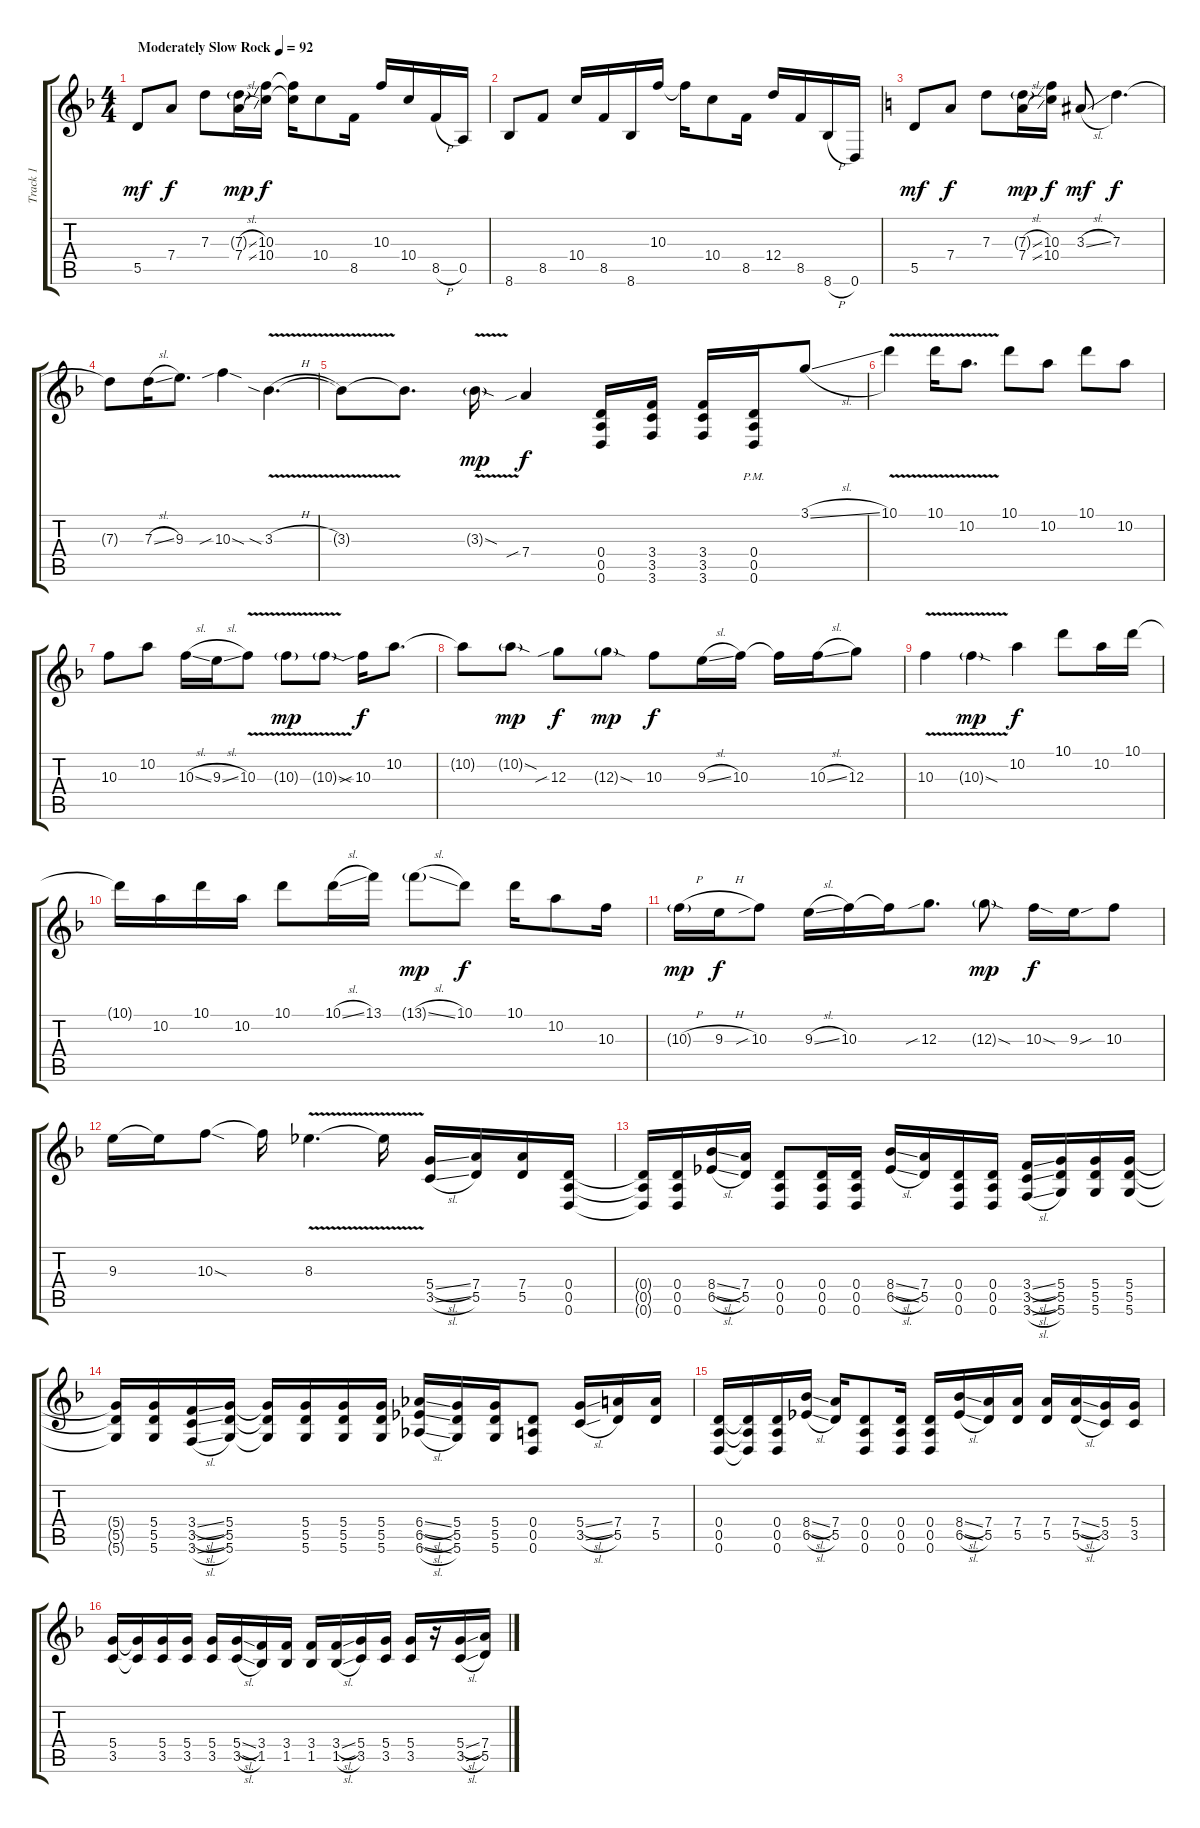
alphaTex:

\track ("Track 1" "Track 1") {instrument distortionguitar}
\staff {score tabs}
\tuning (E4 B3 G3 D3 A2 D2) {hide}
\ts (4 4)
\tempo (92 "Moderately Slow Rock")
\clef g2
\ks f
5.5.8{dy mf instrument distortionguitar} 7.4.8{dy f} 7.3.8 (7.3{sl g} 7.4{sl}).16{dy mp} (10.3 10.4).16{dy f} (10.3{t} 10.4{t}).16 10.4.8 8.5.16 10.3.16 10.4.16 8.5{h}.16 0.5.16 |
8.6.8 8.5.8 10.4.16 8.5.16 8.6.16 10.3.16 10.3{t}.16 10.4.8 8.5.16 12.4.16 8.5.16 8.6{h}.16 0.6.16 |
\ks c
5.5.8{dy mf} 7.4.8{dy f} 7.3.8 (7.3{sl g} 7.4{sl}).16{dy mp} (10.3 10.4).16{dy f} 3.3{sl}.8{dy mf} 7.3.4{d dy f} |
\ks f
7.3{t}.8 7.3{sl}.16 9.3.8{d} 10.3{sib sod}.4 3.3{v sia h}.4{d} |
3.3{t}.8 3.3{t}.8{d} 3.3{v sod g}.16{dy mp} 7.4{sib}.4{dy f} (0.4 0.5 0.6).16 (3.4 3.5 3.6).16 (3.4 3.5 3.6).16 (0.4 0.5{pm} 0.6).16 3.1{sl}.8 |
10.1{v}.4 10.1{v}.16 10.2{v}.8{d} 10.1.8 10.2.8 10.1.8 10.2.8 |
10.3.8 10.2.8 10.3{sl}.16 9.3{sl}.16 10.3{v}.8 10.3{v g}.8{dy mp} 10.3{v sod g}.8 10.3{sib}.16{dy f} 10.2.8{d} |
10.2{t}.8 10.2{sod g}.8{dy mp} 12.3{sib}.8{dy f} 12.3{sod g}.8{dy mp} 10.3.8{dy f} 9.3{sl}.16 10.3.16 10.3{t}.16 10.3{sl}.16 12.3.8 |
10.3{v}.4 10.3{v sod g}.4{dy mp} 10.2.4{dy f} 10.1.8 10.2.16 10.1.16 |
10.1{t}.16 10.2.16 10.1.16 10.2.16 10.1.8 10.1{sl}.16 13.1.16 13.1{sl g}.8{dy mp} 10.1.8{dy f} 10.1.16 10.2.8 10.3.16 |
10.3{h g}.16{dy mp} 9.3{h}.16{dy f} 10.3{sib}.8 9.3{sl}.16 10.3.16 10.3{t}.16 12.3{sib}.8{d} 12.3{sod g}.8{dy mp} 10.3{sod}.16{dy f} 9.3{sou}.16 10.3.8 |
9.3.16 9.3{t}.16 10.3{sod}.8 10.3{t}.16 8.3{v}.4{d} 8.3{t}.16 (5.4{sl} 3.5{sl}).16 (7.4 5.5).16 (7.4 5.5).16 (0.4 0.5 0.6).16 |
(0.4{t} 0.5{t} 0.6{t}).16 (0.4 0.5 0.6).16 (8.4{sl} 6.5{sl}).16 (7.4 5.5).16 (0.4 0.5 0.6).8 (0.4 0.5 0.6).16 (0.4 0.5 0.6).16 (8.4{sl} 6.5{sl}).16 (7.4 5.5).16 (0.4 0.5 0.6).16 (0.4 0.5 0.6).16 (3.4{sl} 3.5{sl} 3.6{sl}).16 (5.4 5.5 5.6).16 (5.4 5.5 5.6).16 (5.4 5.5 5.6).16 |
(5.4{t} 5.5{t} 5.6{t}).16 (5.4 5.5 5.6).16 (3.4{sl} 3.5{sl} 3.6{sl}).16 (5.4 5.5 5.6).16 (5.4{t} 5.5{t} 5.6{t}).16 (5.4 5.5 5.6).16 (5.4 5.5 5.6).16 (5.4 5.5 5.6).16 (6.4{sl} 6.5{sl} 6.6{sl}).16 (5.4 5.5 5.6).16 (5.4 5.5 5.6).16 (0.4 0.5 0.6).8 (5.4{sl} 3.5{sl}).16 (7.4 5.5).16 (7.4 5.5).16 |
(0.4 0.5 0.6).16 (0.4{t} 0.5{t} 0.6{t}).16 (0.4 0.5 0.6).16 (8.4{sl} 6.5{sl}).16 (7.4 5.5).16 (0.4 0.5 0.6).8 (0.4 0.5 0.6).16 (0.4 0.5 0.6).16 (8.4{sl} 6.5{sl}).16 (7.4 5.5).16 (7.4 5.5).16 (7.4 5.5).16 (7.4{sl} 5.5{sl}).16 (5.4 3.5).16 (5.4 3.5).16 |
(5.4 3.5).16 (5.4{t} 3.5{t}).16 (5.4 3.5).16 (5.4 3.5).16 (5.4 3.5).16 (5.4{sl} 3.5{sl}).16 (3.4 1.5).16 (3.4 1.5).16 (3.4 1.5).16 (3.4{sl} 1.5{sl}).16 (5.4 3.5).16 (5.4 3.5).16 (5.4 3.5).16 r.16 (5.4{sl} 3.5{sl}).16 (7.4 5.5).16
